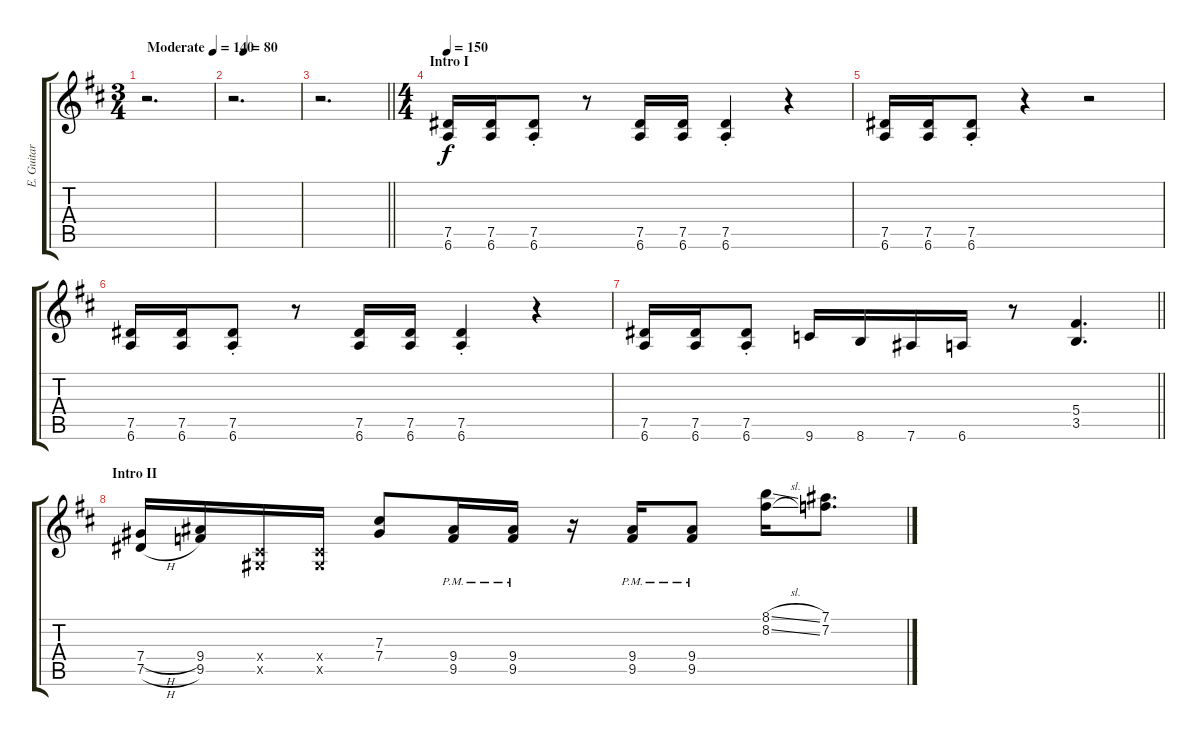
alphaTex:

\track ("E. Guitar II" "E. Guitar ") {instrument distortionguitar}
\staff {score tabs}
\tuning (Eb4 Bb3 Gb3 Db3 Ab2 Eb2) {hide}
\ts (3 4)
\tempo (140 "Moderate")
\clef g2
\ks d
r.2{d dy f instrument distortionguitar} |
\tempo (80 0.16666666666666666)
r.2{d} |
\barLineRight lightlight
r.2{d} |
\ts (4 4)
\section ("" "Intro I")
\tempo 150
(7.5 6.6).16 (7.5 6.6).16 (7.5{st} 6.6{st}).8 r.8 (7.5 6.6).16 (7.5 6.6).16 (7.5{st} 6.6{st}).4 r.4 |
(7.5 6.6).16 (7.5 6.6).16 (7.5{st} 6.6{st}).8 r.4 r.2 |
(7.5 6.6).16 (7.5 6.6).16 (7.5{st} 6.6{st}).8 r.8 (7.5 6.6).16 (7.5 6.6).16 (7.5{st} 6.6{st}).4 r.4 |
\barLineRight lightlight
(7.5 6.6).16 (7.5 6.6).16 (7.5{st} 6.6{st}).8 9.6.16 8.6.16 7.6.16 6.6.16 r.8 (5.4 3.5).4{d} |
\section ("" "Intro II")
(7.4{h} 7.5{h}).16 (9.4 9.5).16 (0.4{x} 0.5{x}).16 (0.4{x} 0.5{x}).16 (7.3 7.4).8 (9.4{pm} 9.5{pm}).16 (9.4{pm} 9.5{pm}).16 r.16 (9.4{pm} 9.5{pm}).16 (9.4{pm} 9.5{pm}).8 (8.1{sl} 8.2{sl}).16 (7.1 7.2).8{d}
